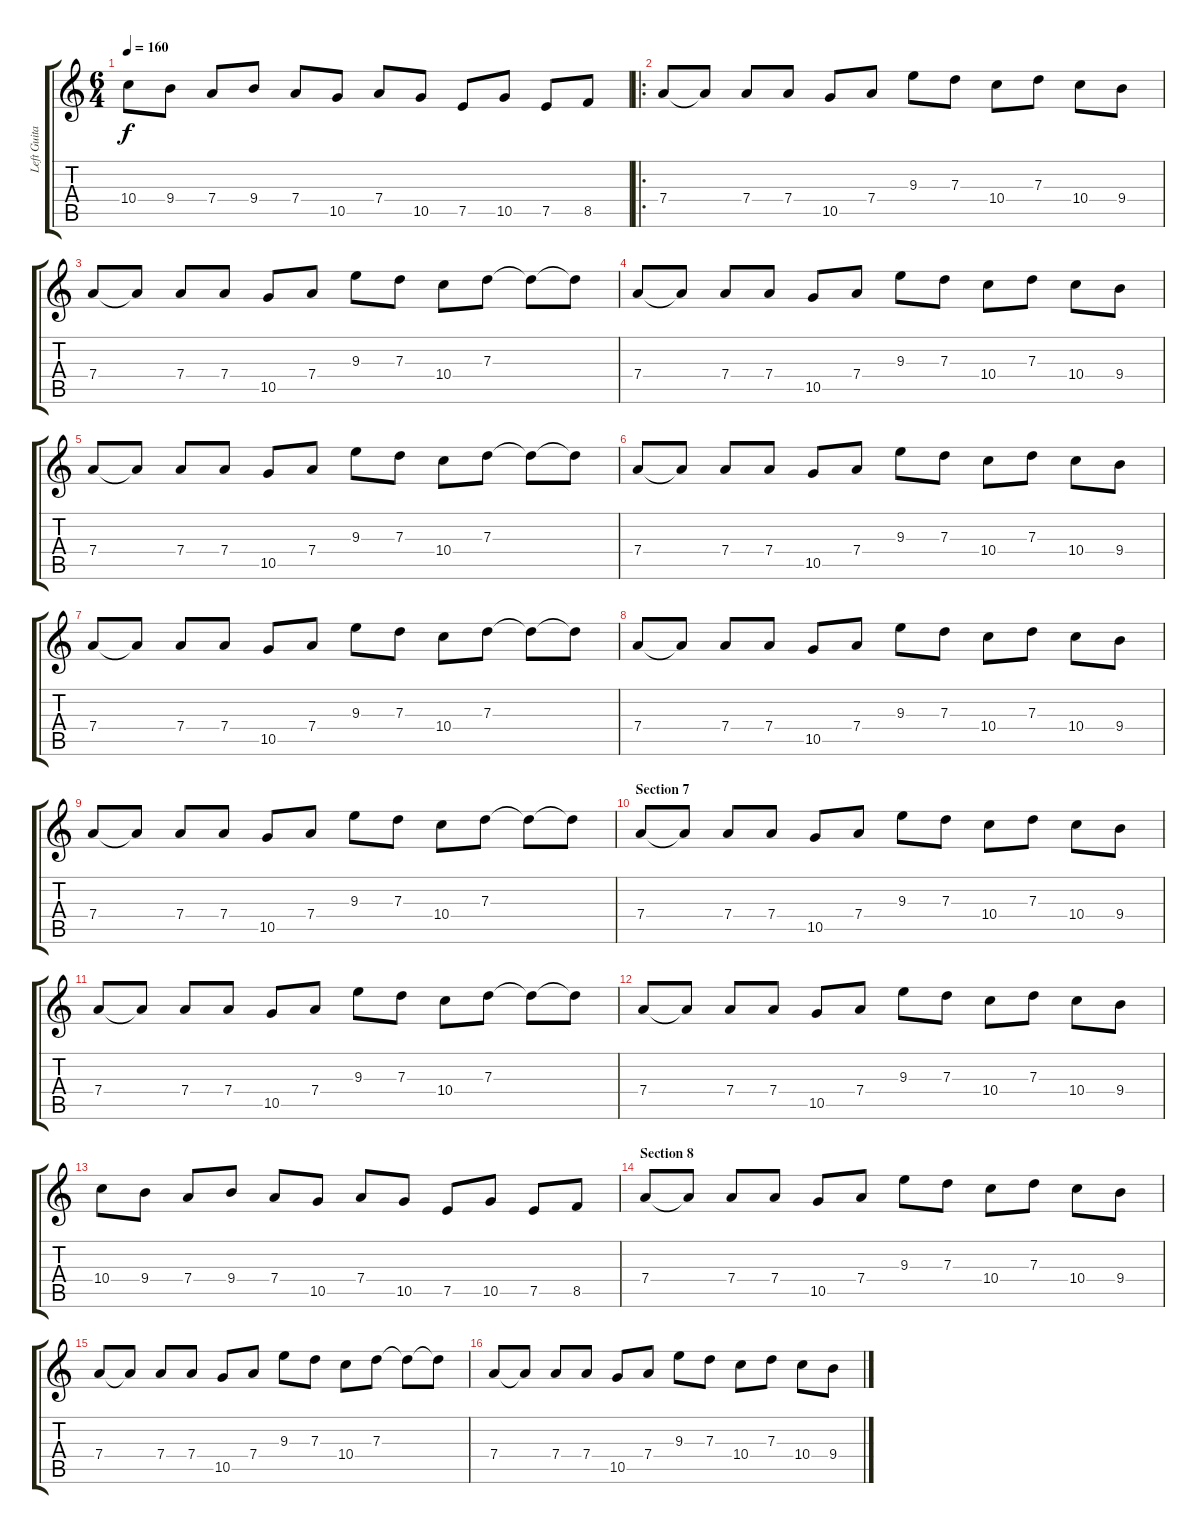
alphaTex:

\track ("Left Guitar" "Left Guita") {instrument distortionguitar}
\staff {score tabs}
\tuning (E4 B3 G3 D3 A2 E2) {hide}
\ts (6 4)
\tempo 160
\clef g2
\ks c
10.4.8{dy f} 9.4.8 7.4.8 9.4.8 7.4.8 10.5.8 7.4.8 10.5.8 7.5.8 10.5.8 7.5.8 8.5.8 |
\ro
7.4.8 7.4{t}.8 7.4.8 7.4.8 10.5.8 7.4.8 9.3.8 7.3.8 10.4.8 7.3.8 10.4.8 9.4.8 |
7.4.8 7.4{t}.8 7.4.8 7.4.8 10.5.8 7.4.8 9.3.8 7.3.8 10.4.8 7.3.8 7.3{t}.8 7.3{t}.8 |
7.4.8 7.4{t}.8 7.4.8 7.4.8 10.5.8 7.4.8 9.3.8 7.3.8 10.4.8 7.3.8 10.4.8 9.4.8 |
7.4.8 7.4{t}.8 7.4.8 7.4.8 10.5.8 7.4.8 9.3.8 7.3.8 10.4.8 7.3.8 7.3{t}.8 7.3{t}.8 |
7.4.8 7.4{t}.8 7.4.8 7.4.8 10.5.8 7.4.8 9.3.8 7.3.8 10.4.8 7.3.8 10.4.8 9.4.8 |
7.4.8 7.4{t}.8 7.4.8 7.4.8 10.5.8 7.4.8 9.3.8 7.3.8 10.4.8 7.3.8 7.3{t}.8 7.3{t}.8 |
7.4.8 7.4{t}.8 7.4.8 7.4.8 10.5.8 7.4.8 9.3.8 7.3.8 10.4.8 7.3.8 10.4.8 9.4.8 |
7.4.8 7.4{t}.8 7.4.8 7.4.8 10.5.8 7.4.8 9.3.8 7.3.8 10.4.8 7.3.8 7.3{t}.8 7.3{t}.8 |
\section ("" "Section 7")
7.4.8 7.4{t}.8 7.4.8 7.4.8 10.5.8 7.4.8 9.3.8 7.3.8 10.4.8 7.3.8 10.4.8 9.4.8 |
7.4.8 7.4{t}.8 7.4.8 7.4.8 10.5.8 7.4.8 9.3.8 7.3.8 10.4.8 7.3.8 7.3{t}.8 7.3{t}.8 |
7.4.8 7.4{t}.8 7.4.8 7.4.8 10.5.8 7.4.8 9.3.8 7.3.8 10.4.8 7.3.8 10.4.8 9.4.8 |
10.4.8 9.4.8 7.4.8 9.4.8 7.4.8 10.5.8 7.4.8 10.5.8 7.5.8 10.5.8 7.5.8 8.5.8 |
\section ("" "Section 8")
7.4.8 7.4{t}.8 7.4.8 7.4.8 10.5.8 7.4.8 9.3.8 7.3.8 10.4.8 7.3.8 10.4.8 9.4.8 |
7.4.8 7.4{t}.8 7.4.8 7.4.8 10.5.8 7.4.8 9.3.8 7.3.8 10.4.8 7.3.8 7.3{t}.8 7.3{t}.8 |
7.4.8 7.4{t}.8 7.4.8 7.4.8 10.5.8 7.4.8 9.3.8 7.3.8 10.4.8 7.3.8 10.4.8 9.4.8
